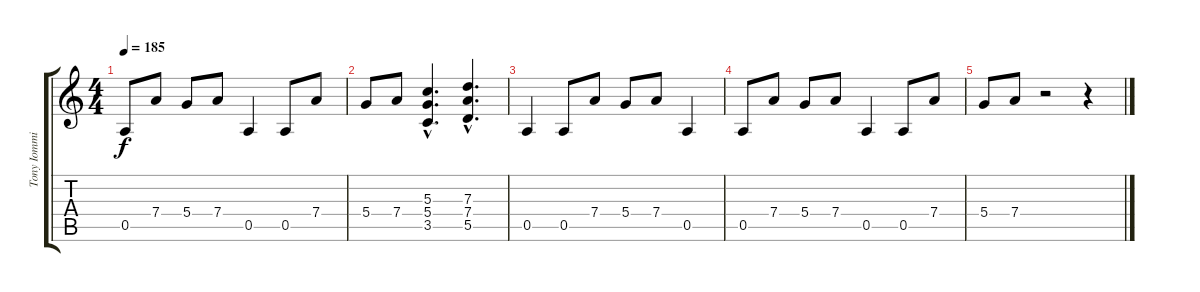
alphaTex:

\track ("Tony Iommi" "Tony Iommi") {instrument distortionguitar}
\staff {score tabs}
\tuning (E4 B3 G3 D3 A2 E2) {hide}
\ts (4 4)
\tempo 185
\clef g2
\ks c
0.5.8{dy f} 7.4.8 5.4.8 7.4.8 0.5.4 0.5.8 7.4.8 |
5.4.8 7.4.8 (5.3{hac} 5.4{hac} 3.5{hac}).4{d} (7.3{hac} 7.4{hac} 5.5{hac}).4{d} |
0.5.4 0.5.8 7.4.8 5.4.8 7.4.8 0.5.4 |
0.5.8 7.4.8 5.4.8 7.4.8 0.5.4 0.5.8 7.4.8 |
5.4.8 7.4.8 r.2 r.4
